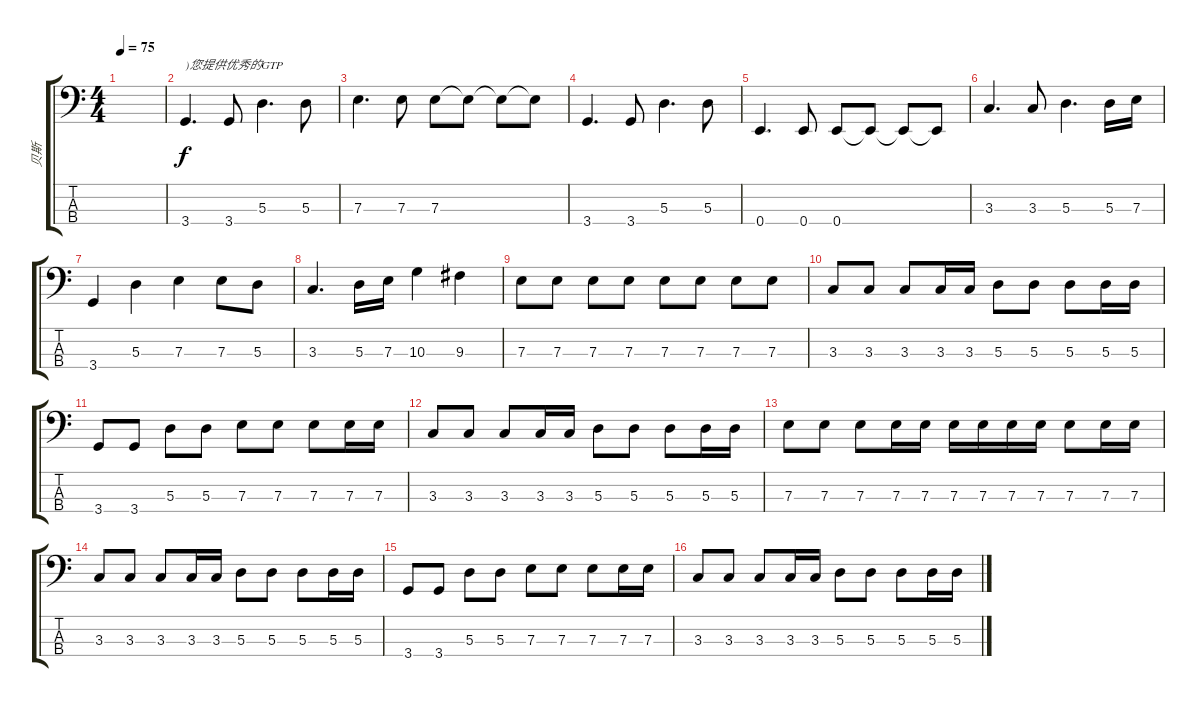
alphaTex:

\track ("贝斯" "贝斯") {instrument acousticbass}
\staff {score tabs}
\tuning (G2 D2 A1 E1) {hide}
\ts (4 4)
\tempo 75
\clef f4
\ks c
|
3.4.4{d txt ")您提供优秀的GTP"} 3.4.8 5.3.4{d} 5.3.8 |
7.3.4{d} 7.3.8 7.3.8 7.3{t}.8 7.3{t}.8 7.3{t}.8 |
3.4.4{d} 3.4.8 5.3.4{d} 5.3.8 |
0.4.4{d} 0.4.8 0.4.8 0.4{t}.8 0.4{t}.8 0.4{t}.8 |
3.3.4{d} 3.3.8 5.3.4{d} 5.3.16 7.3.16 |
3.4.4 5.3.4 7.3.4 7.3.8 5.3.8 |
3.3.4{d} 5.3.16 7.3.16 10.3.4 9.3.4 |
7.3.8 7.3.8 7.3.8 7.3.8 7.3.8 7.3.8 7.3.8 7.3.8 |
3.3.8 3.3.8 3.3.8 3.3.16 3.3.16 5.3.8 5.3.8 5.3.8 5.3.16 5.3.16 |
3.4.8 3.4.8 5.3.8 5.3.8 7.3.8 7.3.8 7.3.8 7.3.16 7.3.16 |
3.3.8 3.3.8 3.3.8 3.3.16 3.3.16 5.3.8 5.3.8 5.3.8 5.3.16 5.3.16 |
7.3.8 7.3.8 7.3.8 7.3.16 7.3.16 7.3.16 7.3.16 7.3.16 7.3.16 7.3.8 7.3.16 7.3.16 |
3.3.8 3.3.8 3.3.8 3.3.16 3.3.16 5.3.8 5.3.8 5.3.8 5.3.16 5.3.16 |
3.4.8 3.4.8 5.3.8 5.3.8 7.3.8 7.3.8 7.3.8 7.3.16 7.3.16 |
3.3.8 3.3.8 3.3.8 3.3.16 3.3.16 5.3.8 5.3.8 5.3.8 5.3.16 5.3.16
